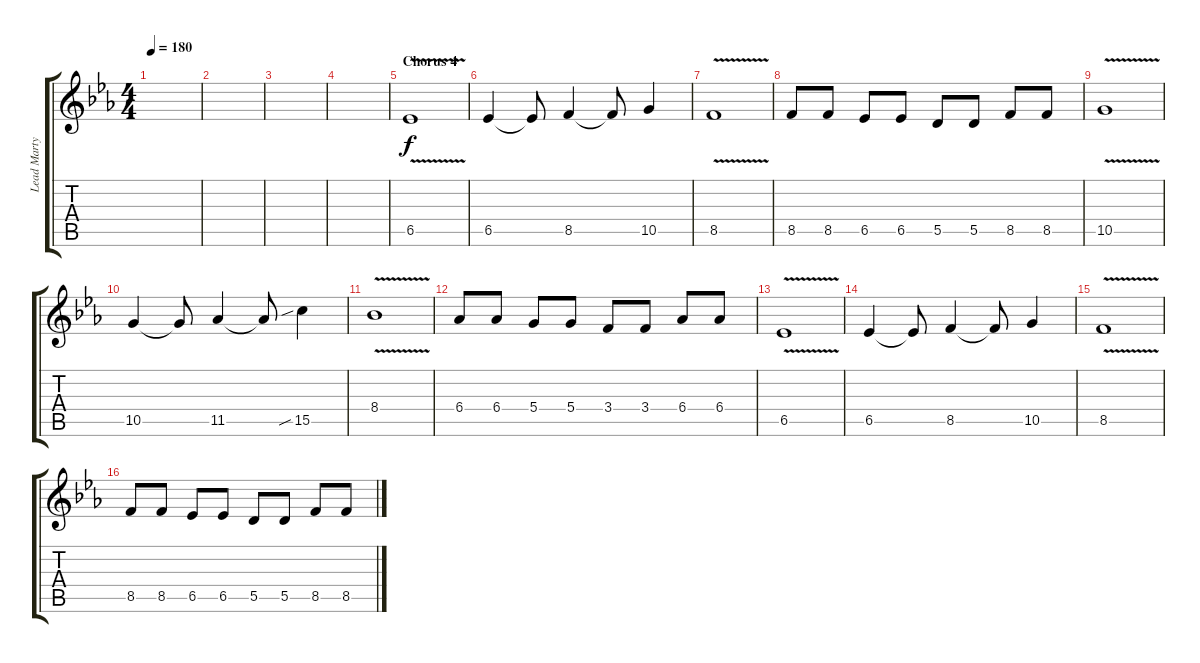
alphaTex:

\track ("Lead Marty" "Lead Marty") {instrument overdrivenguitar}
\staff {score tabs}
\tuning (E4 B3 G3 D3 A2 E2) {hide}
\ts (4 4)
\tempo 180
\clef g2
\ks eb
|
|
|
|
\section ("" "Chorus 4")
6.5{v}.1 |
6.5.4 6.5{t}.8 8.5.4 8.5{t}.8 10.5.4 |
8.5{v}.1 |
8.5.8 8.5.8 6.5.8 6.5.8 5.5.8 5.5.8 8.5.8 8.5.8 |
10.5{v}.1 |
10.5.4 10.5{t}.8 11.5.4 11.5{t}.8 15.5{sib}.4 |
8.4{v}.1 |
6.4.8 6.4.8 5.4.8 5.4.8 3.4.8 3.4.8 6.4.8 6.4.8 |
6.5{v}.1 |
6.5.4 6.5{t}.8 8.5.4 8.5{t}.8 10.5.4 |
8.5{v}.1 |
8.5.8 8.5.8 6.5.8 6.5.8 5.5.8 5.5.8 8.5.8 8.5.8
